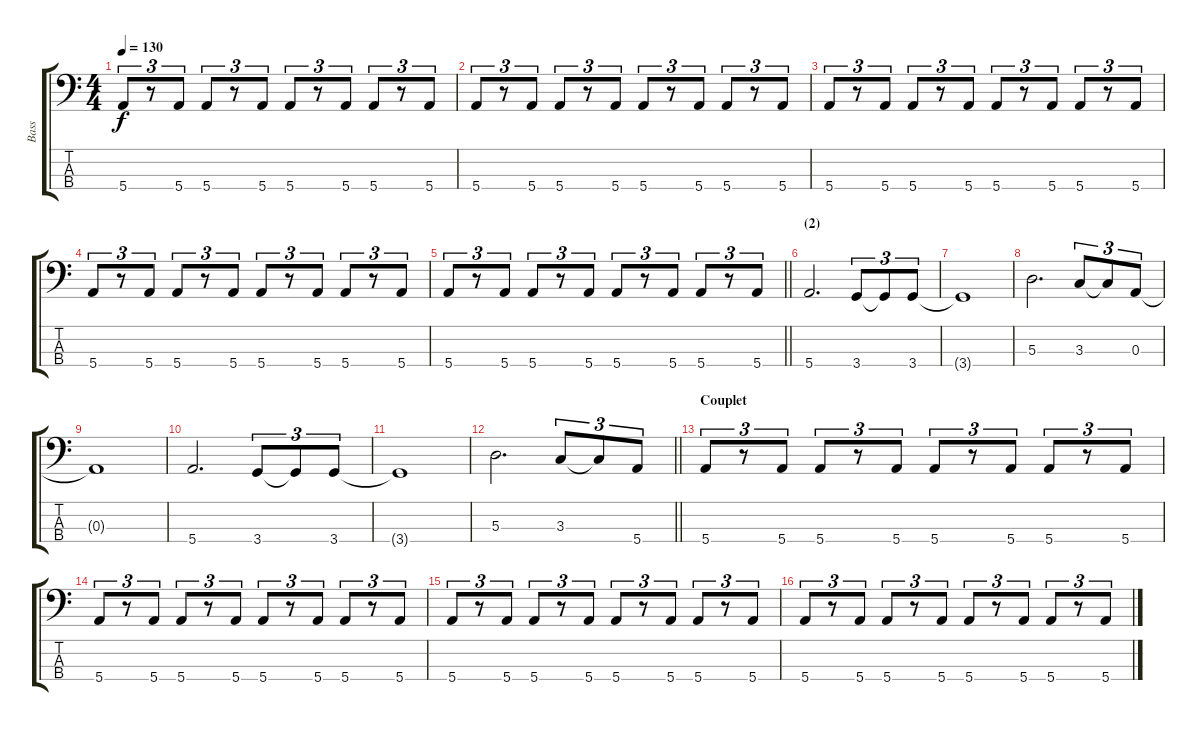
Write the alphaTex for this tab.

\track ("Bass" "Bass") {instrument electricbassfinger}
\staff {score tabs}
\tuning (G2 D2 A1 E1) {hide}
\ts (4 4)
\tempo 130
\clef f4
\ks c
5.4.8{tu (3 2) dy f} r.8{tu (3 2)} 5.4.8{tu (3 2)} 5.4.8{tu (3 2)} r.8{tu (3 2)} 5.4.8{tu (3 2)} 5.4.8{tu (3 2)} r.8{tu (3 2)} 5.4.8{tu (3 2)} 5.4.8{tu (3 2)} r.8{tu (3 2)} 5.4.8{tu (3 2)} |
5.4.8{tu (3 2)} r.8{tu (3 2)} 5.4.8{tu (3 2)} 5.4.8{tu (3 2)} r.8{tu (3 2)} 5.4.8{tu (3 2)} 5.4.8{tu (3 2)} r.8{tu (3 2)} 5.4.8{tu (3 2)} 5.4.8{tu (3 2)} r.8{tu (3 2)} 5.4.8{tu (3 2)} |
5.4.8{tu (3 2)} r.8{tu (3 2)} 5.4.8{tu (3 2)} 5.4.8{tu (3 2)} r.8{tu (3 2)} 5.4.8{tu (3 2)} 5.4.8{tu (3 2)} r.8{tu (3 2)} 5.4.8{tu (3 2)} 5.4.8{tu (3 2)} r.8{tu (3 2)} 5.4.8{tu (3 2)} |
5.4.8{tu (3 2)} r.8{tu (3 2)} 5.4.8{tu (3 2)} 5.4.8{tu (3 2)} r.8{tu (3 2)} 5.4.8{tu (3 2)} 5.4.8{tu (3 2)} r.8{tu (3 2)} 5.4.8{tu (3 2)} 5.4.8{tu (3 2)} r.8{tu (3 2)} 5.4.8{tu (3 2)} |
\barLineRight lightlight
5.4.8{tu (3 2)} r.8{tu (3 2)} 5.4.8{tu (3 2)} 5.4.8{tu (3 2)} r.8{tu (3 2)} 5.4.8{tu (3 2)} 5.4.8{tu (3 2)} r.8{tu (3 2)} 5.4.8{tu (3 2)} 5.4.8{tu (3 2)} r.8{tu (3 2)} 5.4.8{tu (3 2)} |
\section ("" "(2)")
5.4.2{d} 3.4.8{tu (3 2)} 3.4{t}.8{tu (3 2)} 3.4.8{tu (3 2)} |
3.4{t}.1 |
5.3.2{d} 3.3.8{tu (3 2)} 3.3{t}.8{tu (3 2)} 0.3.8{tu (3 2)} |
0.3{t}.1 |
5.4.2{d} 3.4.8{tu (3 2)} 3.4{t}.8{tu (3 2)} 3.4.8{tu (3 2)} |
3.4{t}.1 |
\barLineRight lightlight
5.3.2{d} 3.3.8{tu (3 2)} 3.3{t}.8{tu (3 2)} 5.4.8{tu (3 2)} |
\section ("" "Couplet")
5.4.8{tu (3 2)} r.8{tu (3 2)} 5.4.8{tu (3 2)} 5.4.8{tu (3 2)} r.8{tu (3 2)} 5.4.8{tu (3 2)} 5.4.8{tu (3 2)} r.8{tu (3 2)} 5.4.8{tu (3 2)} 5.4.8{tu (3 2)} r.8{tu (3 2)} 5.4.8{tu (3 2)} |
5.4.8{tu (3 2)} r.8{tu (3 2)} 5.4.8{tu (3 2)} 5.4.8{tu (3 2)} r.8{tu (3 2)} 5.4.8{tu (3 2)} 5.4.8{tu (3 2)} r.8{tu (3 2)} 5.4.8{tu (3 2)} 5.4.8{tu (3 2)} r.8{tu (3 2)} 5.4.8{tu (3 2)} |
5.4.8{tu (3 2)} r.8{tu (3 2)} 5.4.8{tu (3 2)} 5.4.8{tu (3 2)} r.8{tu (3 2)} 5.4.8{tu (3 2)} 5.4.8{tu (3 2)} r.8{tu (3 2)} 5.4.8{tu (3 2)} 5.4.8{tu (3 2)} r.8{tu (3 2)} 5.4.8{tu (3 2)} |
5.4.8{tu (3 2)} r.8{tu (3 2)} 5.4.8{tu (3 2)} 5.4.8{tu (3 2)} r.8{tu (3 2)} 5.4.8{tu (3 2)} 5.4.8{tu (3 2)} r.8{tu (3 2)} 5.4.8{tu (3 2)} 5.4.8{tu (3 2)} r.8{tu (3 2)} 5.4.8{tu (3 2)}
